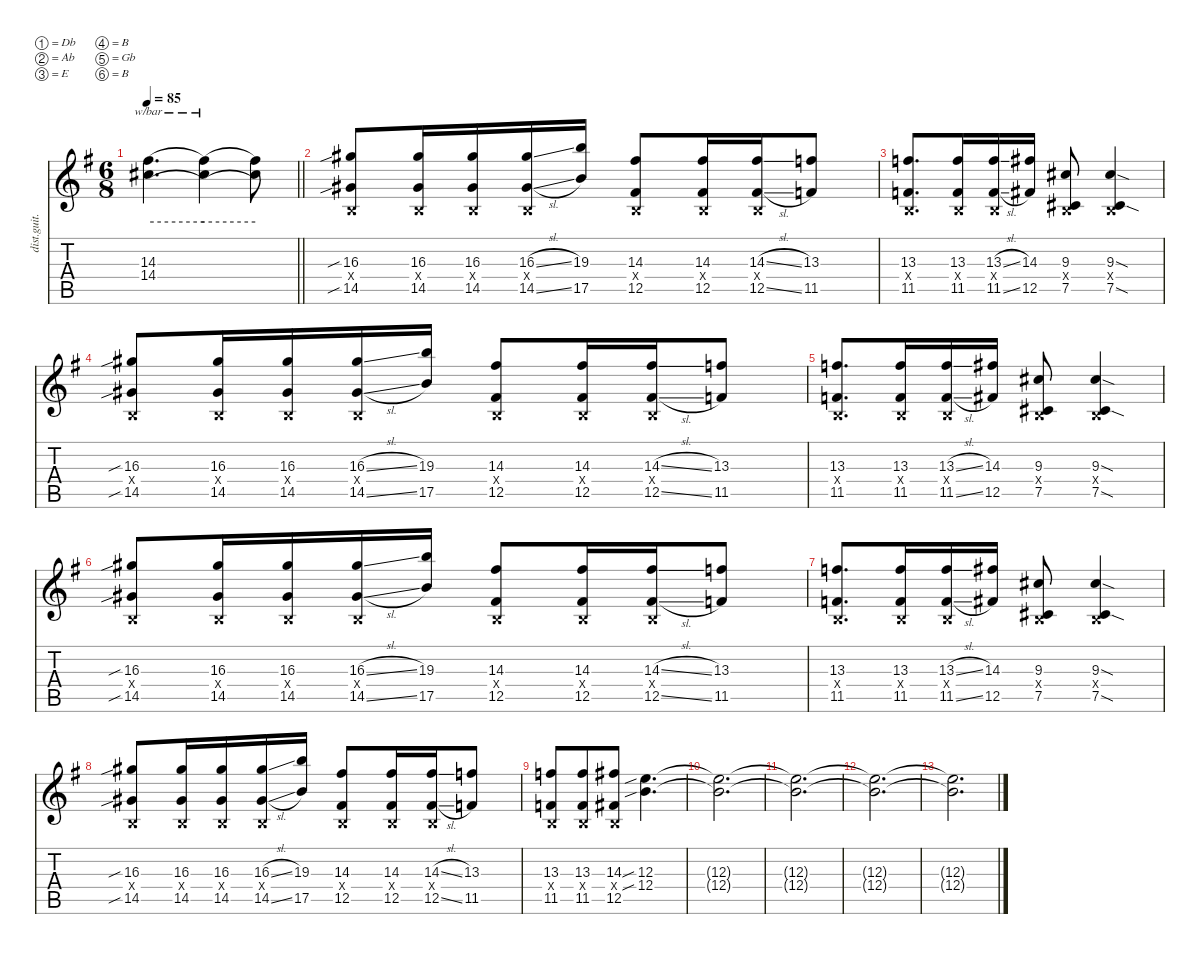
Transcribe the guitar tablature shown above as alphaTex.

\defaultSystemsLayout 4
\hideDynamics
\bracketExtendMode nobrackets
\otherSystemsTrackNameOrientation horizontal
\track ("Guitar 1" "dist.guit.") {instrument distortionguitar}
\staff {score tabs}
\tuning (Db4 Ab3 E3 B2 Gb2 B1)
\ts (6 8)
\tempo 85
\clef g2
\barLineRight lightlight
\ks eminor
(14.3{acc #} 14.4{acc #}).4{d tbe (hold default 0 0 60 0) dy f beam Down} (14.3{t acc #} 14.4{t acc #}).4{tbe (hold default 0 0 60 0) beam Down} (14.3{t acc #} 14.4{t acc #}).8{beam Down} |
(16.3{sib acc #} 0.4{x acc forcenatural} 14.5{sib acc #}).8{beam Up} (16.3{acc #} 0.4{x acc forcenatural} 14.5{acc #}).16{beam Up} (16.3{acc #} 0.4{x acc forcenatural} 14.5{acc #}).16{beam Up} (16.3{sl acc #} 0.4{x acc forcenatural} 14.5{sl acc #}).16{beam Up} (19.3{acc forcenatural} 17.5{acc forcenatural}).16{beam Up} (14.3{acc #} 0.4{x acc forcenatural} 12.5{acc #}).8{beam Up} (14.3{acc #} 0.4{x acc forcenatural} 12.5{acc #}).16{beam Up} (14.3{sl acc #} 0.4{x acc forcenatural} 12.5{sl acc #}).16{beam Up} (13.3{acc forcenatural} 11.5{acc forcenatural}).8{beam Up} |
(13.3{acc forcenatural} 0.4{x acc forcenatural} 11.5{acc forcenatural}).8{d beam Up} (13.3{acc forcenatural} 0.4{x acc forcenatural} 11.5{acc forcenatural}).16{beam Up} (13.3{sl acc forcenatural} 0.4{x acc forcenatural} 11.5{sl acc forcenatural}).16{beam Up} (14.3{acc #} 12.5{acc #}).16{beam Up} (9.3{acc #} 0.4{x acc forcenatural} 7.5{acc #}).8{beam Up} (9.3{sod acc #} 0.4{x acc forcenatural} 7.5{sod acc #}).4{beam Up} |
(16.3{sib acc #} 0.4{x acc forcenatural} 14.5{sib acc #}).8{beam Up} (16.3{acc #} 0.4{x acc forcenatural} 14.5{acc #}).16{beam Up} (16.3{acc #} 0.4{x acc forcenatural} 14.5{acc #}).16{beam Up} (16.3{sl acc #} 0.4{x acc forcenatural} 14.5{sl acc #}).16{beam Up} (19.3{acc forcenatural} 17.5{acc forcenatural}).16{beam Up} (14.3{acc #} 0.4{x acc forcenatural} 12.5{acc #}).8{beam Up} (14.3{acc #} 0.4{x acc forcenatural} 12.5{acc #}).16{beam Up} (14.3{sl acc #} 0.4{x acc forcenatural} 12.5{sl acc #}).16{beam Up} (13.3{acc forcenatural} 11.5{acc forcenatural}).8{beam Up} |
(13.3{acc forcenatural} 0.4{x acc forcenatural} 11.5{acc forcenatural}).8{d beam Up} (13.3{acc forcenatural} 0.4{x acc forcenatural} 11.5{acc forcenatural}).16{beam Up} (13.3{sl acc forcenatural} 0.4{x acc forcenatural} 11.5{sl acc forcenatural}).16{beam Up} (14.3{acc #} 12.5{acc #}).16{beam Up} (9.3{acc #} 0.4{x acc forcenatural} 7.5{acc #}).8{beam Up} (9.3{sod acc #} 0.4{x acc forcenatural} 7.5{sod acc #}).4{beam Up} |
(16.3{sib acc #} 0.4{x acc forcenatural} 14.5{sib acc #}).8{beam Up} (16.3{acc #} 0.4{x acc forcenatural} 14.5{acc #}).16{beam Up} (16.3{acc #} 0.4{x acc forcenatural} 14.5{acc #}).16{beam Up} (16.3{sl acc #} 0.4{x acc forcenatural} 14.5{sl acc #}).16{beam Up} (19.3{acc forcenatural} 17.5{acc forcenatural}).16{beam Up} (14.3{acc #} 0.4{x acc forcenatural} 12.5{acc #}).8{beam Up} (14.3{acc #} 0.4{x acc forcenatural} 12.5{acc #}).16{beam Up} (14.3{sl acc #} 0.4{x acc forcenatural} 12.5{sl acc #}).16{beam Up} (13.3{acc forcenatural} 11.5{acc forcenatural}).8{beam Up} |
(13.3{acc forcenatural} 0.4{x acc forcenatural} 11.5{acc forcenatural}).8{d beam Up} (13.3{acc forcenatural} 0.4{x acc forcenatural} 11.5{acc forcenatural}).16{beam Up} (13.3{sl acc forcenatural} 0.4{x acc forcenatural} 11.5{sl acc forcenatural}).16{beam Up} (14.3{acc #} 12.5{acc #}).16{beam Up} (9.3{acc #} 0.4{x acc forcenatural} 7.5{acc #}).8{beam Up} (9.3{sod acc #} 0.4{x acc forcenatural} 7.5{sod acc #}).4{beam Up} |
(16.3{sib acc #} 0.4{x acc forcenatural} 14.5{sib acc #}).8{beam Up} (16.3{acc #} 0.4{x acc forcenatural} 14.5{acc #}).16{beam Up} (16.3{acc #} 0.4{x acc forcenatural} 14.5{acc #}).16{beam Up} (16.3{sl acc #} 0.4{x acc forcenatural} 14.5{sl acc #}).16{beam Up} (19.3{acc forcenatural} 17.5{acc forcenatural}).16{beam Up} (14.3{acc #} 0.4{x acc forcenatural} 12.5{acc #}).8{beam Up} (14.3{acc #} 0.4{x acc forcenatural} 12.5{acc #}).16{beam Up} (14.3{sl acc #} 0.4{x acc forcenatural} 12.5{sl acc #}).16{beam Up} (13.3{acc forcenatural} 11.5{acc forcenatural}).8{beam Up} |
(13.3{acc forcenatural} 0.4{x acc forcenatural} 11.5{acc forcenatural}).8{beam Up} (13.3{acc forcenatural} 0.4{x acc forcenatural} 11.5{acc forcenatural}).8{beam Up} (14.3{acc #} 0.4{x acc forcenatural} 12.5{acc #}).8{beam Up} (12.3{sib acc forcenatural} 12.4{sib acc forcenatural}).4{d beam Down} |
(12.3{t acc forcenatural} 12.4{t acc forcenatural}).2{d beam Down} |
(12.3{t acc forcenatural} 12.4{t acc forcenatural}).2{d beam Down} |
(12.3{t acc forcenatural} 12.4{t acc forcenatural}).2{d beam Down} |
(12.3{t acc forcenatural} 12.4{t acc forcenatural}).2{d beam Down}
